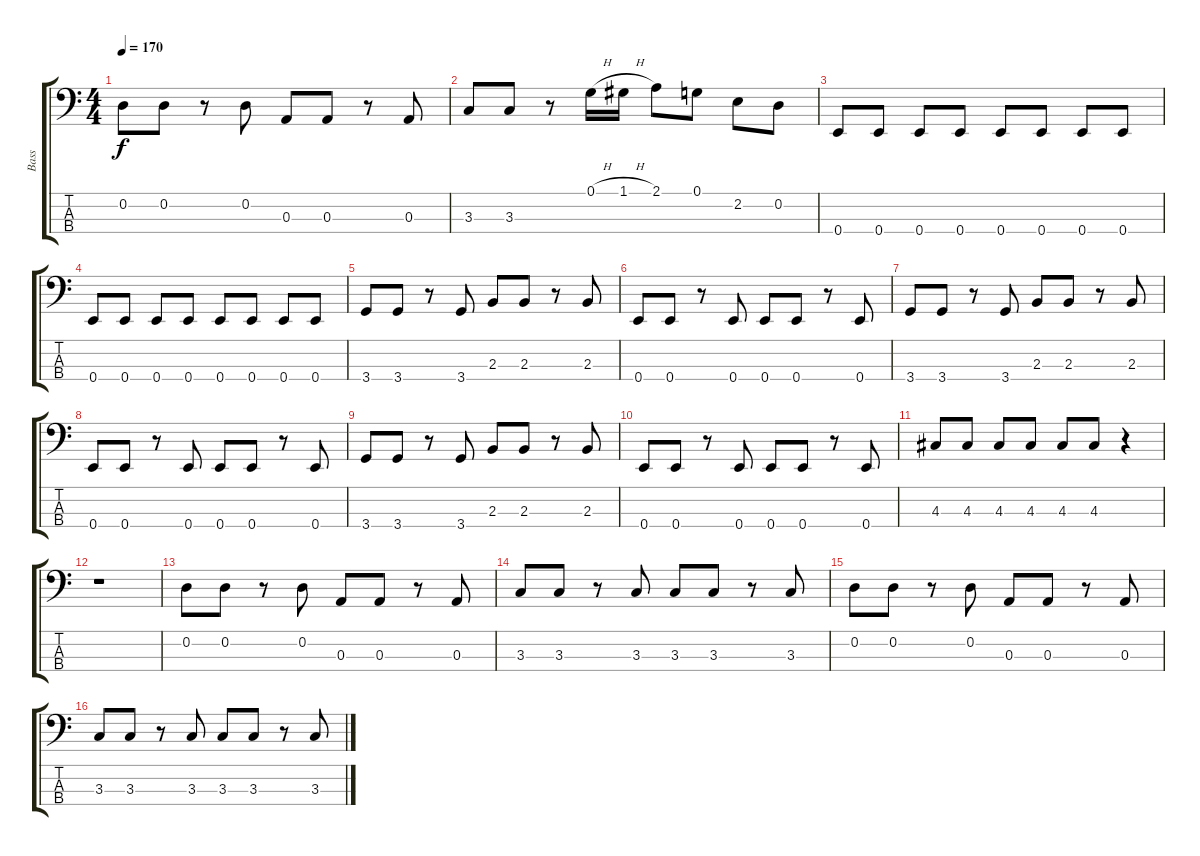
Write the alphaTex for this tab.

\track ("Bass" "Bass") {instrument electricbasspick}
\staff {score tabs}
\tuning (G2 D2 A1 E1) {hide}
\ts (4 4)
\tempo 170
\clef f4
\ks c
0.2.8{dy f} 0.2.8 r.8 0.2.8 0.3.8 0.3.8 r.8 0.3.8 |
3.3.8 3.3.8 r.8 0.1{h}.16 1.1{h}.16 2.1.8 0.1.8 2.2.8 0.2.8 |
0.4.8 0.4.8 0.4.8 0.4.8 0.4.8 0.4.8 0.4.8 0.4.8 |
0.4.8 0.4.8 0.4.8 0.4.8 0.4.8 0.4.8 0.4.8 0.4.8 |
3.4.8 3.4.8 r.8 3.4.8 2.3.8 2.3.8 r.8 2.3.8 |
0.4.8 0.4.8 r.8 0.4.8 0.4.8 0.4.8 r.8 0.4.8 |
3.4.8 3.4.8 r.8 3.4.8 2.3.8 2.3.8 r.8 2.3.8 |
0.4.8 0.4.8 r.8 0.4.8 0.4.8 0.4.8 r.8 0.4.8 |
3.4.8 3.4.8 r.8 3.4.8 2.3.8 2.3.8 r.8 2.3.8 |
0.4.8 0.4.8 r.8 0.4.8 0.4.8 0.4.8 r.8 0.4.8 |
4.3.8 4.3.8 4.3.8 4.3.8 4.3.8 4.3.8 r.4 |
r.1 |
0.2.8 0.2.8 r.8 0.2.8 0.3.8 0.3.8 r.8 0.3.8 |
3.3.8 3.3.8 r.8 3.3.8 3.3.8 3.3.8 r.8 3.3.8 |
0.2.8 0.2.8 r.8 0.2.8 0.3.8 0.3.8 r.8 0.3.8 |
3.3.8 3.3.8 r.8 3.3.8 3.3.8 3.3.8 r.8 3.3.8
